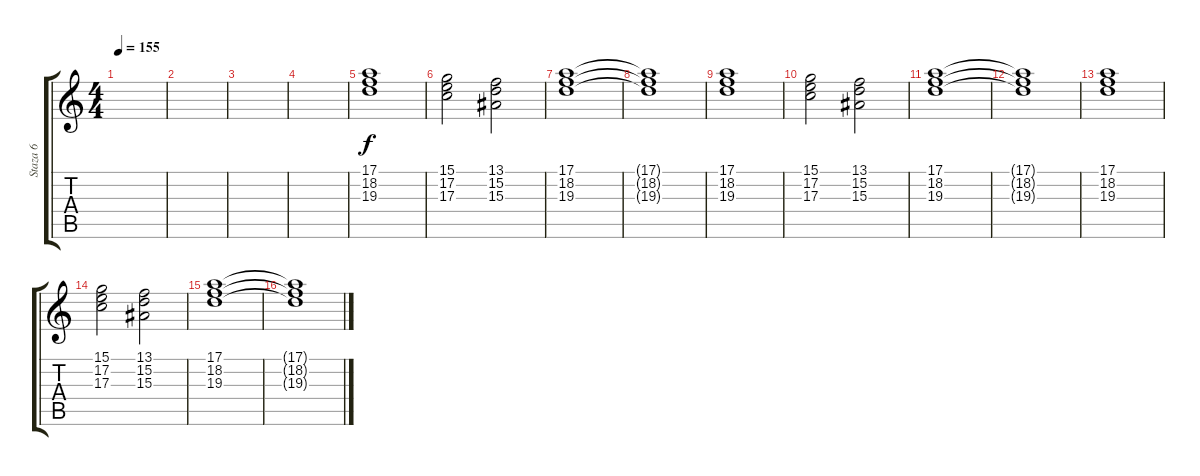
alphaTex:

\track ("Staza 6" "Staza 6") {instrument pad8sweep}
\staff {score tabs}
\tuning (E4 B3 G3 D3 A2 E2) {hide}
\ts (4 4)
\tempo 155
\clef g2
\ks c
|
|
|
|
(17.1 18.2 19.3).1 |
(15.1 17.2 17.3).2 (13.1 15.2 15.3).2 |
(17.1 18.2 19.3).1 |
(17.1{t} 18.2{t} 19.3{t}).1 |
(17.1 18.2 19.3).1 |
(15.1 17.2 17.3).2 (13.1 15.2 15.3).2 |
(17.1 18.2 19.3).1 |
(17.1{t} 18.2{t} 19.3{t}).1 |
(17.1 18.2 19.3).1 |
(15.1 17.2 17.3).2 (13.1 15.2 15.3).2 |
(17.1 18.2 19.3).1 |
(17.1{t} 18.2{t} 19.3{t}).1
